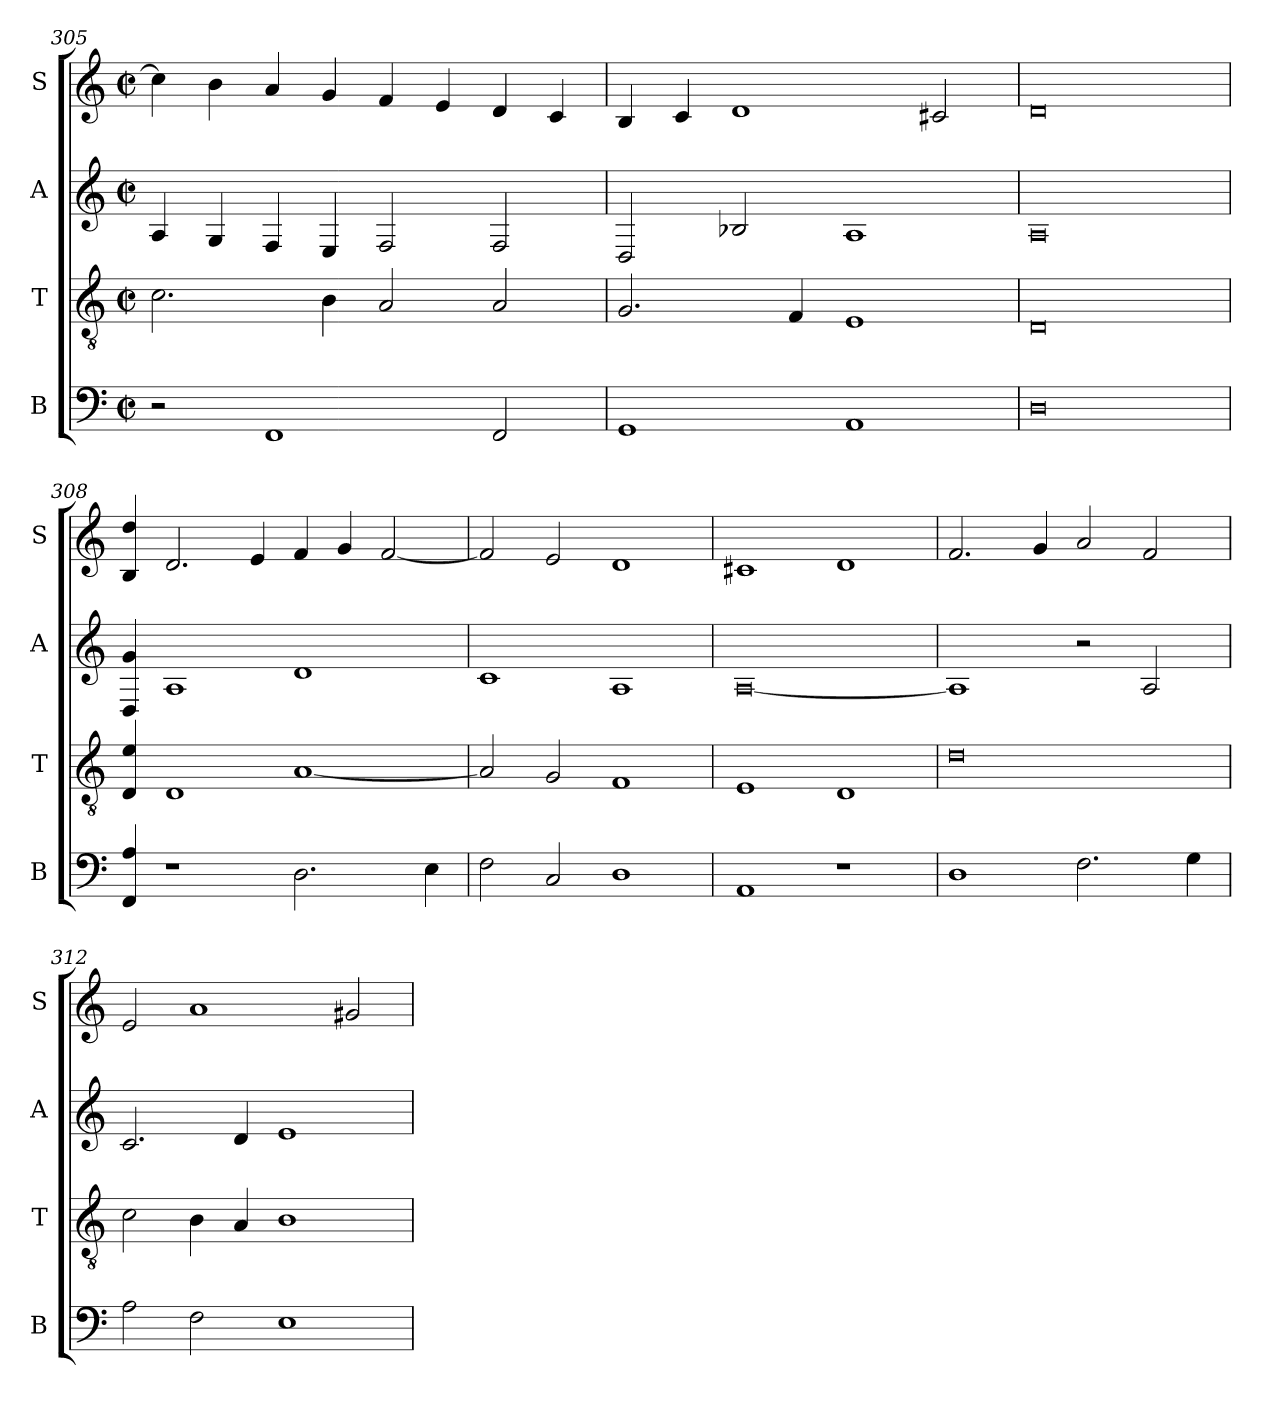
**kern	**kern	**kern	**kern
*part4	*part3	*part2	*part1
*staff4	*staff3	*staff2	*staff1
*I"B	*I"T	*I"A	*I"S
*I'B	*I'T	*I'A	*I'S
*clefF4	*clefGv2	*clefG2	*clefG2
*k[]	*k[]	*k[]	*k[]
*C:	*C:	*C:	*C:
*M2/2	*M2/2	*M2/2	*M2/2
*met(c|)	*met(c|)	*met(c|)	*met(c|)
=305	=305	=305	=305
2r	2.c\	4A/	4cc\]
.	.	4G/	4b\
1FF	.	4F/	4a/
.	4B\	4E/	4g/
.	2A/	2F/	4f/
.	.	.	4e/
2FF/	2A/	2F/	4d/
.	.	.	4c/
=306	=306	=306	=306
1GG	2.G/	2D/	4B/
.	.	.	4c/
.	.	2B-X/	1d
.	4F/	.	.
1AA	1E	1A	.
.	.	.	2c#/
=307	=307	=307	=307
0D	0D	0A	0d
!!LO:PB:g=z
=308!	=308!	=308!	=308!
4FF/ 4A/	4D/ 4e/	4D/ 4g/	4B/ 4dd/
1r	1D	1A	2.d/
.	.	.	4e/
2.D\	[<1A	1d	4f/
.	.	.	4g/
.	.	.	[<2f/
4E\	.	.	.
=309	=309	=309	=309
2F\	2A/]	1c	2f/]
2C/	2G/	.	2e/
1D	1F	1A	1d
=310	=310	=310	=310
1AA	1E	[<0A	1c#X
1r	1D	.	1d
=311	=311	=311	=311
1D	0d	1A]	2.f/
.	.	.	4g/
2.F\	.	2r	2a/
.	.	2A/	2f/
4G\	.	.	.
=312	=312	=312	=312
2A\	2c\	2.c/	2e/
2F\	4B\	.	1a
.	4A/	4d/	.
1E	1B	1e	.
.	.	.	2g#/
=	=	=	=
*-	*-	*-	*-
